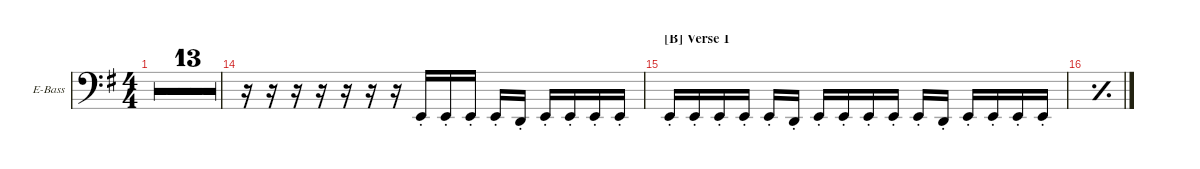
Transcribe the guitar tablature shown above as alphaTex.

\defaultSystemsLayout 4
\hideDynamics
\bracketExtendMode groupsimilarinstruments
\multiBarRest
\firstSystemTrackNameOrientation horizontal
\otherSystemsTrackNameOrientation horizontal
\track ("Bass 2" "E-Bass") {multiBarRest instrument electricbasspick}
\staff {score}
\tuning (C3 G2 D2 A1 E1 B0)
\ts (4 4)
\tempo 116
\clef f4
\ks g
r.1{dy mp} |
r.1 |
r.1 |
r.1 |
r.1 |
r.1 |
r.1 |
r.1 |
r.1 |
r.1 |
\ts (5 4)
r.1 r.4 |
\ts (4 4)
r.1 |
r.1 |
r.16 r.16 r.16 r.16 r.16 r.16{beam split} r.16 0.5{st}.16{beam merge} 0.5{st}.16 0.5{st}.16{beam split} 0.5{st}.16 3.6{st}.16 0.5{st}.16 0.5{st}.16 0.5{st}.16 0.5{st}.16 |
\section ("B" "Verse 1")
0.5{st}.16 0.5{st}.16 0.5{st}.16 0.5{st}.16 0.5{st}.16 3.6{st}.16{beam split} 0.5{st}.16 0.5{st}.16{beam merge} 0.5{st}.16 0.5{st}.16{beam split} 0.5{st}.16 3.6{st}.16 0.5{st}.16 0.5{st}.16 0.5{st}.16 0.5{st}.16 |
\simile simple
